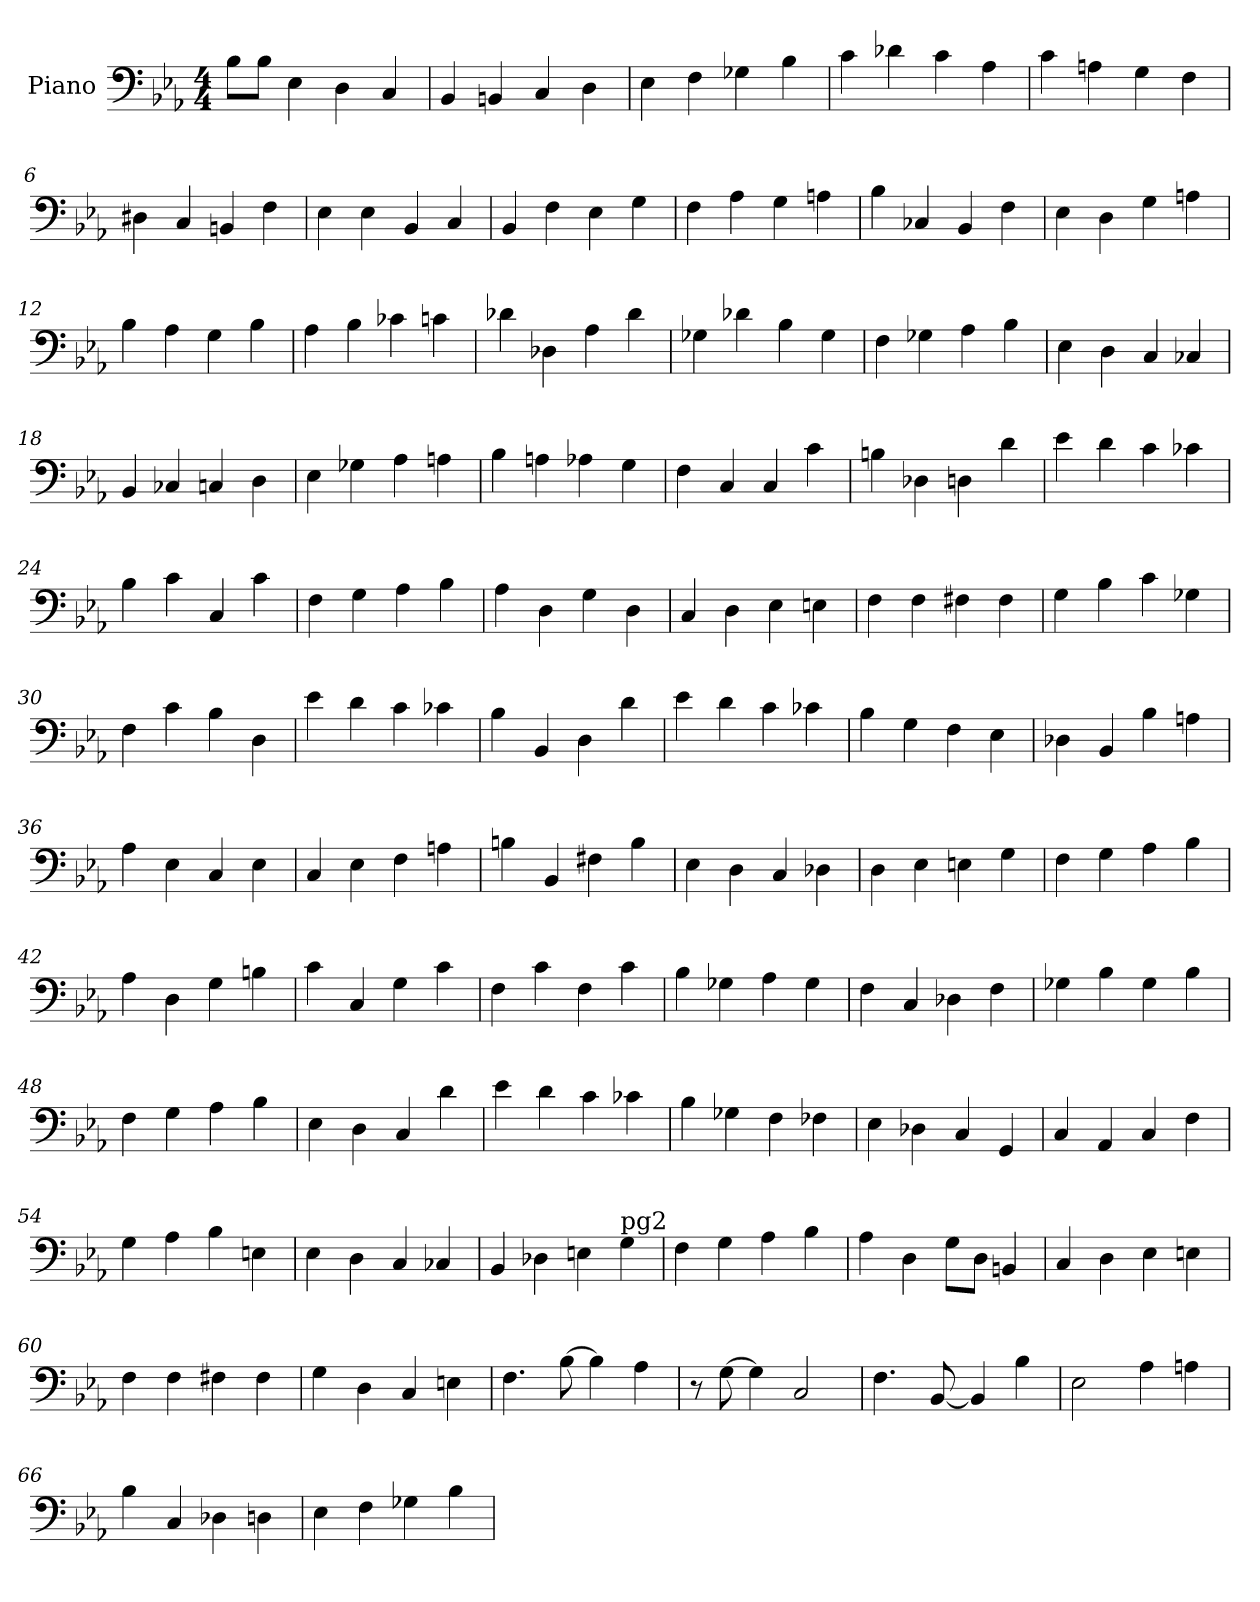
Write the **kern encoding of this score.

**kern
*part1
*staff1
*I"Piano
*I'Pno.
*clefF4
*k[b-e-a-]
*M4/4
=1
8B-\L
8B-\J
4E-\
4D\
4C/
=2
4BB-/
4BBn/
4C/
4D\
=3
4E-\
4F\
4G-X\
4B-\
=4
4c\
4d-X\
4c\
4A-\
!!LO:LB:g=z
=5
4c\
4An\
4G\
4F\
=6
4D#X\
4C/
4BBn/
4F\
=7
4E-\
4E-\
4BB-/
4C/
=8
4BB-/
4F\
4E-\
4G\
!!LO:LB:g=z
=9
4F\
4A-\
4G\
4An\
=10
4B-\
4C-X/
4BB-/
4F\
=11
4E-\
4D\
4G\
4An\
=12
4B-\
4A-\
4G\
4B-\
!!LO:LB:g=z
=13
4A-\
4B-\
4c-X\
4cn\
=14
4d-X\
4D-X\
4A-\
4d-\
=15
4G-X\
4d-X\
4B-\
4G-\
=16
4F\
4G-X\
4A-\
4B-\
!!LO:LB:g=z
=17
4E-\
4D\
4C/
4C-X/
=18
4BB-/
4C-X/
4Cn/
4D\
=19
4E-\
4G-X\
4A-\
4An\
=20
4B-\
4An\
4A-X\
4G\
!!LO:LB:g=z
=21
4F\
4C/
4C/
4c\
=22
4Bn\
4D-X\
4Dn\
4d\
=23
4e-\
4d\
4c\
4c-X\
=24
4B-\
4c\
4C/
4c\
!!LO:LB:g=z
=25
4F\
4G\
4A-\
4B-\
=26
4A-\
4D\
4G\
4D\
=27
4C/
4D\
4E-\
4En\
=28
4F\
4F\
4F#X\
4F#\
!!LO:LB:g=z
=29
4G\
4B-\
4c\
4G-X\
=30
4F\
4c\
4B-\
4D\
=31
4e-\
4d\
4c\
4c-X\
=32
4B-\
4BB-/
4D\
4d\
!!LO:LB:g=z
=33
4e-\
4d\
4c\
4c-X\
=34
4B-\
4G\
4F\
4E-\
=35
4D-X\
4BB-/
4B-\
4An\
=36
4A-\
4E-\
4C/
4E-\
!!LO:LB:g=z
=37
4C/
4E-\
4F\
4An\
=38
4Bn\
4BB-/
4F#X\
4B\
=39
4E-\
4D\
4C/
4D-X\
=40
4D\
4E-\
4En\
4G\
!!LO:LB:g=z
=41
4F\
4G\
4A-\
4B-\
=42
4A-\
4D\
4G\
4Bn\
=43
4c\
4C/
4G\
4c\
=44
4F\
4c\
4F\
4c\
!!LO:LB:g=z
=45
4B-\
4G-X\
4A-\
4G-\
=46
4F\
4C/
4D-X\
4F\
=47
4G-X\
4B-\
4G-\
4B-\
=48
4F\
4G\
4A-\
4B-\
!!LO:LB:g=z
=49
4E-\
4D\
4C/
4d\
=50
4e-\
4d\
4c\
4c-X\
=51
4B-\
4G-X\
4F\
4F-X\
=52
4E-\
4D-X\
4C/
4GG/
!!LO:PB:g=z
=53
4C/
4AA-/
4C/
4F\
=54
4G\
4A-\
4B-\
4En\
=55
4E-\
4D\
4C/
4C-X/
=56
4BB-/
4D-X\
4En\
!LO:TX:a:t=pg2
4G\
!!LO:LB:g=z
=57
4F\
4G\
4A-\
4B-\
=58
4A-\
4D\
8G\L
8D\J
4BBn/
=59
4C/
4D\
4E-\
4En\
=60
4F\
4F\
4F#X\
4F#\
!!LO:LB:g=z
=61
4G\
4D\
4C/
4En\
=62
4.F\
[8B-\
4B-\]
4A-\
=63
8r
[8G\
4G\]
2C/
=64
4.F\
[8BB-/
4BB-/]
4B-\
!!LO:LB:g=z
=65
2E-\
4A-\
4An\
=66
4B-\
4C/
4D-X\
4Dn\
=67
4E-\
4F\
4G-X\
4B-\
=
*-
